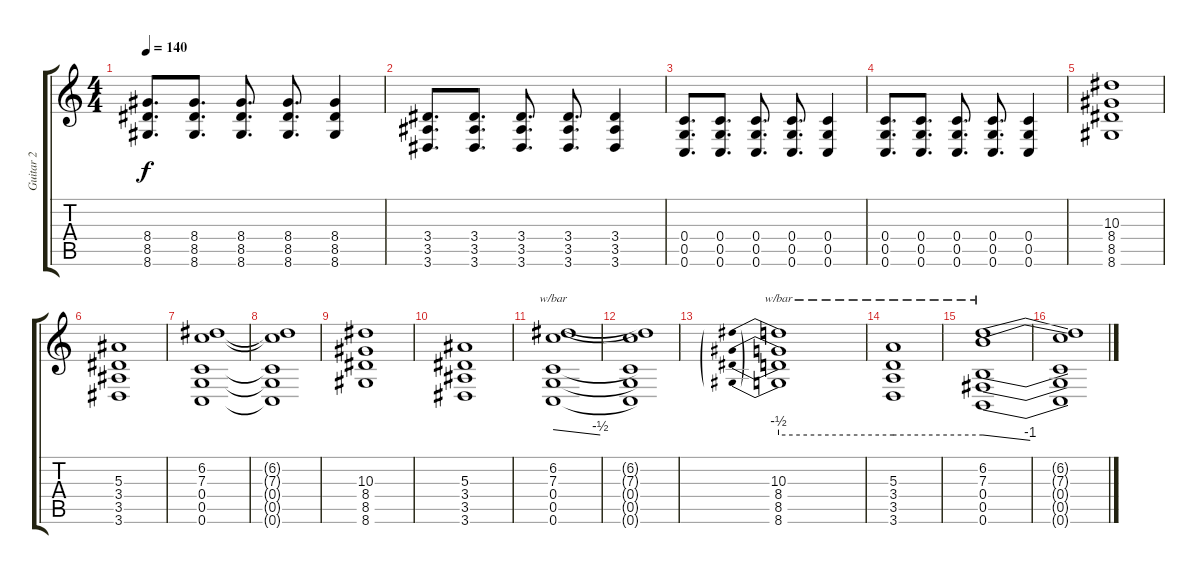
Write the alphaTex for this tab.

\track ("Guitar 2" "Guitar 2") {instrument distortionguitar}
\staff {score tabs}
\tuning (D4 A3 F3 C3 G2 C2) {hide}
\ts (4 4)
\tempo 140
\clef g2
\ks c
(8.4 8.5 8.6).8{d dy f} (8.4 8.5 8.6).8{d} (8.4 8.5 8.6).8{d} (8.4 8.5 8.6).8{d} (8.4 8.5 8.6).4 |
(3.4 3.5 3.6).8{d} (3.4 3.5 3.6).8{d} (3.4 3.5 3.6).8{d} (3.4 3.5 3.6).8{d} (3.4 3.5 3.6).4 |
(0.4 0.5 0.6).8{d} (0.4 0.5 0.6).8{d} (0.4 0.5 0.6).8{d} (0.4 0.5 0.6).8{d} (0.4 0.5 0.6).4 |
(0.4 0.5 0.6).8{d} (0.4 0.5 0.6).8{d} (0.4 0.5 0.6).8{d} (0.4 0.5 0.6).8{d} (0.4 0.5 0.6).4 |
(10.3 8.4 8.5 8.6).1{volume 10 instrument overdrivenguitar} |
(5.3 3.4 3.5 3.6).1 |
(6.2 7.3 0.4 0.5 0.6).1 |
(6.2{t} 7.3{t} 0.4{t} 0.5{t} 0.6{t}).1 |
(10.3 8.4 8.5 8.6).1{volume 10} |
(5.3 3.4 3.5 3.6).1{volume 6} |
(6.2 7.3 0.4 0.5 0.6).1{tbe (dive default 0 0 60 -2)} |
(6.2{t} 7.3{t} 0.4{t} 0.5{t} 0.6{t}).1 |
(10.3 8.4 8.5 8.6).1{tbe (predive default 0 -2 60 -2)} |
(5.3 3.4 3.5 3.6).1{tbe (hold default 0 -2 60 -2) volume 6} |
(6.2 7.3 0.4 0.5 0.6).1{tbe (dive default 0 -2 60 -4) volume 0} |
(6.2{t} 7.3{t} 0.4{t} 0.5{t} 0.6{t}).1
